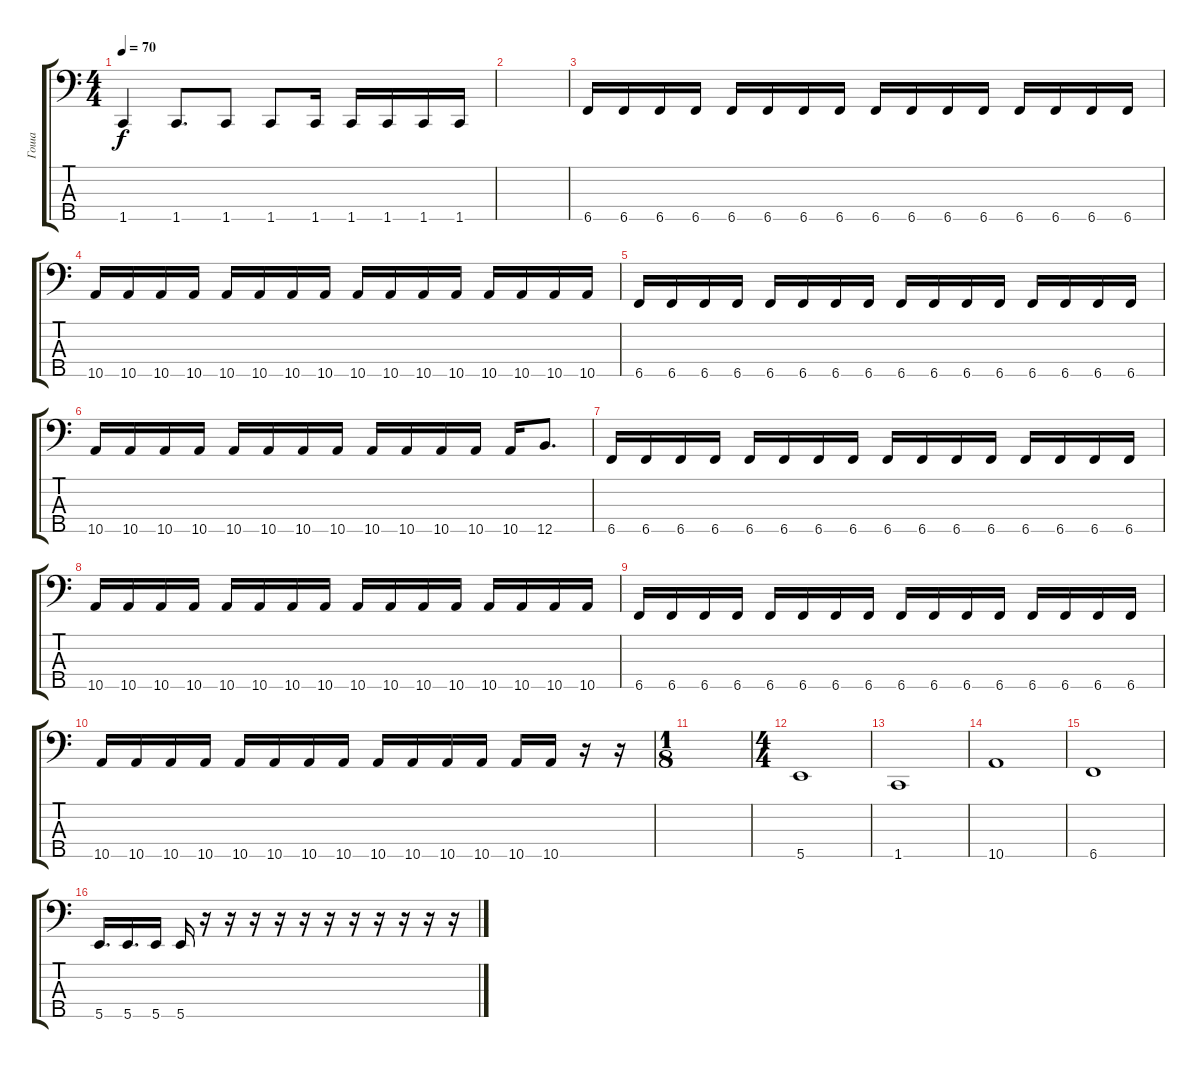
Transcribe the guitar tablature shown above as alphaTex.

\track ("Гоша" "Гоша") {instrument electricbassfinger}
\staff {score tabs}
\tuning (G2 D2 A1 E1 B0) {hide}
\ts (4 4)
\tempo 70
\clef f4
\ks c
1.5.4{dy f} 1.5.8{d} 1.5.8 1.5.8 1.5.16 1.5.16 1.5.16 1.5.16 1.5.16 |
|
6.5.16 6.5.16 6.5.16 6.5.16 6.5.16 6.5.16 6.5.16 6.5.16 6.5.16 6.5.16 6.5.16 6.5.16 6.5.16 6.5.16 6.5.16 6.5.16 |
10.5.16 10.5.16 10.5.16 10.5.16 10.5.16 10.5.16 10.5.16 10.5.16 10.5.16 10.5.16 10.5.16 10.5.16 10.5.16 10.5.16 10.5.16 10.5.16 |
6.5.16 6.5.16 6.5.16 6.5.16 6.5.16 6.5.16 6.5.16 6.5.16 6.5.16 6.5.16 6.5.16 6.5.16 6.5.16 6.5.16 6.5.16 6.5.16 |
10.5.16 10.5.16 10.5.16 10.5.16 10.5.16 10.5.16 10.5.16 10.5.16 10.5.16 10.5.16 10.5.16 10.5.16 10.5.16 12.5.8{d} |
6.5.16 6.5.16 6.5.16 6.5.16 6.5.16 6.5.16 6.5.16 6.5.16 6.5.16 6.5.16 6.5.16 6.5.16 6.5.16 6.5.16 6.5.16 6.5.16 |
10.5.16 10.5.16 10.5.16 10.5.16 10.5.16 10.5.16 10.5.16 10.5.16 10.5.16 10.5.16 10.5.16 10.5.16 10.5.16 10.5.16 10.5.16 10.5.16 |
6.5.16 6.5.16 6.5.16 6.5.16 6.5.16 6.5.16 6.5.16 6.5.16 6.5.16 6.5.16 6.5.16 6.5.16 6.5.16 6.5.16 6.5.16 6.5.16 |
10.5.16 10.5.16 10.5.16 10.5.16 10.5.16 10.5.16 10.5.16 10.5.16 10.5.16 10.5.16 10.5.16 10.5.16 10.5.16 10.5.16 r.16 r.16 |
\ts (1 8)
|
\ts (4 4)
5.5.1 |
1.5.1 |
10.5.1 |
6.5.1 |
5.5.16{d} 5.5.16{d} 5.5.16 5.5.16 r.16 r.16 r.16 r.16 r.16 r.16 r.16 r.16 r.16 r.16 r.16
